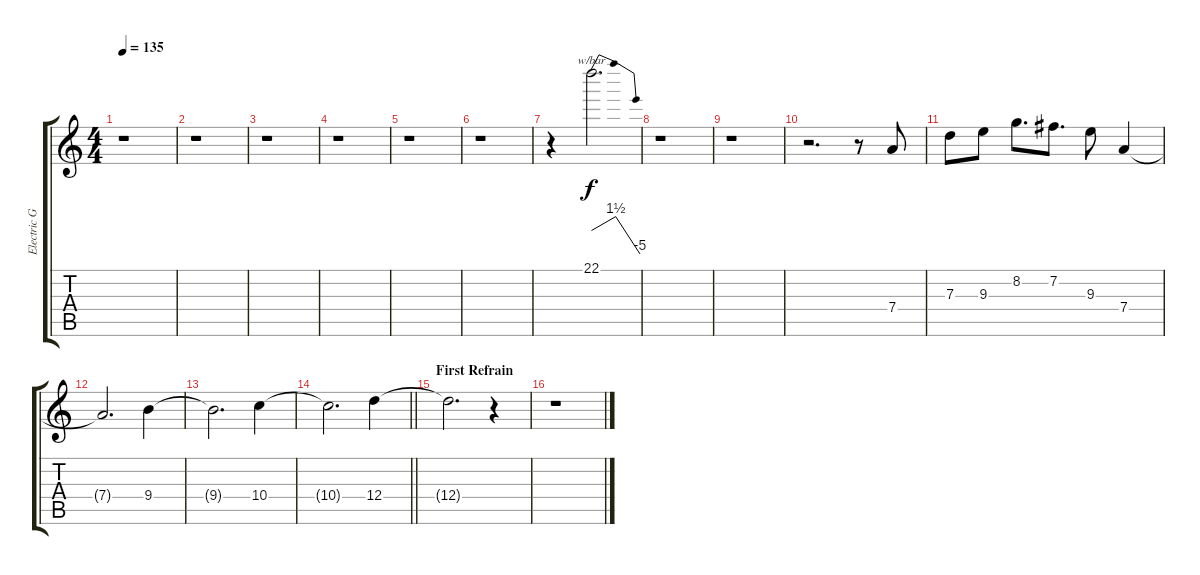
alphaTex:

\track ("Electric Guitar II" "Electric G") {instrument distortionguitar}
\staff {score tabs}
\tuning (E4 B3 G3 D3 A2 E2) {hide}
\ts (4 4)
\tempo 135
\clef g2
\ks c
r.1{dy f} |
r.1 |
r.1 |
r.1 |
r.1 |
r.1 |
r.4 22.1.2{d tbe (dip default 0 0 30 6 60 -20)} |
r.1 |
r.1 |
r.2{d} r.8 7.4.8 |
7.3.8 9.3.8 8.2.8{d} 7.2.8{d} 9.3.8 7.4.4 |
7.4{t}.2{d} 9.4.4 |
9.4{t}.2{d} 10.4.4 |
\barLineRight lightlight
10.4{t}.2{d} 12.4.4 |
\section ("" "First Refrain")
12.4{t}.2{d} r.4 |
r.1
